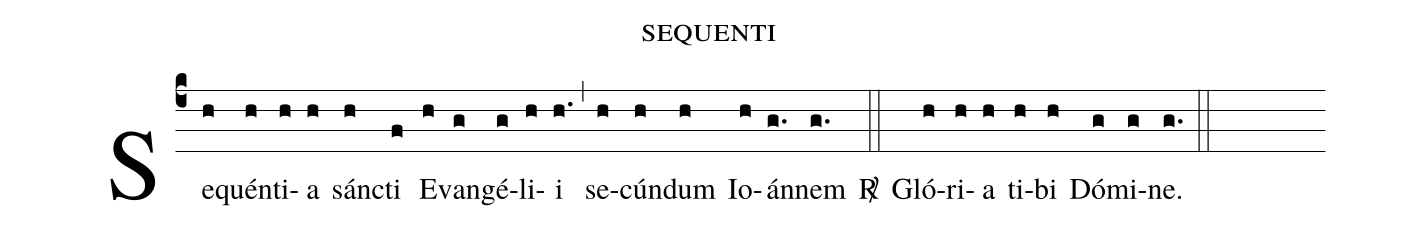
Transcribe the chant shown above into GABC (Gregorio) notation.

name: sequenti;
%%
(c4)

Se(h)quén(h)ti(h)a(h) sánct(h)i(f) Ev(h)an(g)gé(g)li(h)i(h.) (,)
se(h)cún(h)dum(h) Io(h)án(g.)nem(g.) <sp>R/</sp>(::) Gló(h)ri(h)a(h)
ti(h)bi(h) Dó(g)mi(g)ne.(g.) (::)
